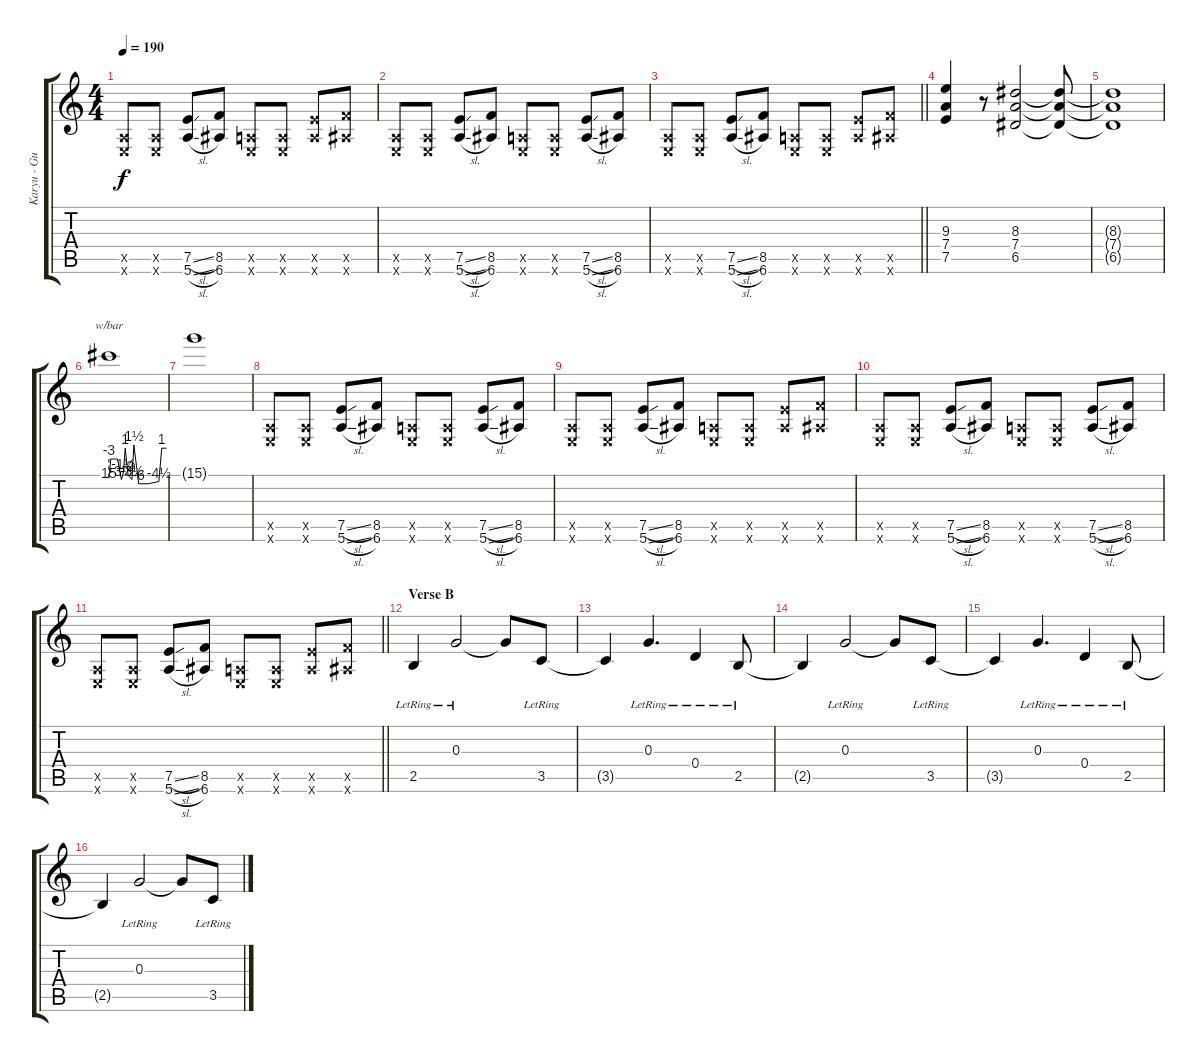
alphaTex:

\track ("Karyu - Guitar 2" "Karyu - Gu") {instrument distortionguitar}
\staff {score tabs}
\tuning (E4 B3 G3 D3 A2 E2) {hide}
\ts (4 4)
\tempo 190
\clef g2
\ks c
(0.5{x} 0.6{x}).8{dy f} (0.5{x} 0.6{x}).8 (7.5{sl} 5.6{sl}).8 (8.5 6.6).8 (0.5{x} 0.6{x}).8 (0.5{x} 0.6{x}).8 (7.5{x} 5.6{x}).8 (8.5{x} 6.6{x}).8 |
(0.5{x} 0.6{x}).8 (0.5{x} 0.6{x}).8 (7.5{sl} 5.6{sl}).8 (8.5 6.6).8 (0.5{x} 0.6{x}).8 (0.5{x} 0.6{x}).8 (7.5{sl} 5.6{sl}).8 (8.5 6.6).8 |
\barLineRight lightlight
(0.5{x} 0.6{x}).8 (0.5{x} 0.6{x}).8 (7.5{sl} 5.6{sl}).8 (8.5 6.6).8 (0.5{x} 0.6{x}).8 (0.5{x} 0.6{x}).8 (7.5{x} 5.6{x}).8 (8.5{x} 6.6{x}).8 |
\section ("" "")
(9.3 7.4 7.5).4 r.8 (8.3 7.4 6.5).2 (8.3{t} 7.4{t} 6.5{t}).8 |
(8.3{t} 7.4{t} 6.5{t}).1 |
15.1.1{tbe (custom default 0 -12 2 0 9 0 13 -14 15 -6 17 4 20 -8 24 -14 26 6 31 -24 34 -24 41 -24 52 -18 55 4 60 4) instrument distortionguitar} |
15.1{t}.1 |
(0.5{x} 0.6{x}).8{instrument distortionguitar} (0.5{x} 0.6{x}).8 (7.5{sl} 5.6{sl}).8 (8.5 6.6).8 (0.5{x} 0.6{x}).8 (0.5{x} 0.6{x}).8 (7.5{sl} 5.6{sl}).8 (8.5 6.6).8 |
(0.5{x} 0.6{x}).8 (0.5{x} 0.6{x}).8 (7.5{sl} 5.6{sl}).8 (8.5 6.6).8 (0.5{x} 0.6{x}).8 (0.5{x} 0.6{x}).8 (7.5{x} 5.6{x}).8 (8.5{x} 6.6{x}).8 |
(0.5{x} 0.6{x}).8 (0.5{x} 0.6{x}).8 (7.5{sl} 5.6{sl}).8 (8.5 6.6).8 (0.5{x} 0.6{x}).8 (0.5{x} 0.6{x}).8 (7.5{sl} 5.6{sl}).8 (8.5 6.6).8 |
\barLineRight lightlight
(0.5{x} 0.6{x}).8 (0.5{x} 0.6{x}).8 (7.5{sl} 5.6{sl}).8 (8.5 6.6).8 (0.5{x} 0.6{x}).8 (0.5{x} 0.6{x}).8 (7.5{x} 5.6{x}).8 (8.5{x} 6.6{x}).8 |
\section ("" "Verse B")
2.5{lr}.4{instrument electricguitarclean} 0.3{lr}.2 0.3{t}.8 3.5{lr}.8 |
3.5{t}.4 0.3{lr}.4{d} 0.4{lr}.4 2.5{lr}.8 |
2.5{t}.4 0.3{lr}.2 0.3{t}.8 3.5{lr}.8 |
3.5{t}.4 0.3{lr}.4{d} 0.4{lr}.4 2.5{lr}.8 |
2.5{t}.4 0.3{lr}.2 0.3{t}.8 3.5{lr}.8
